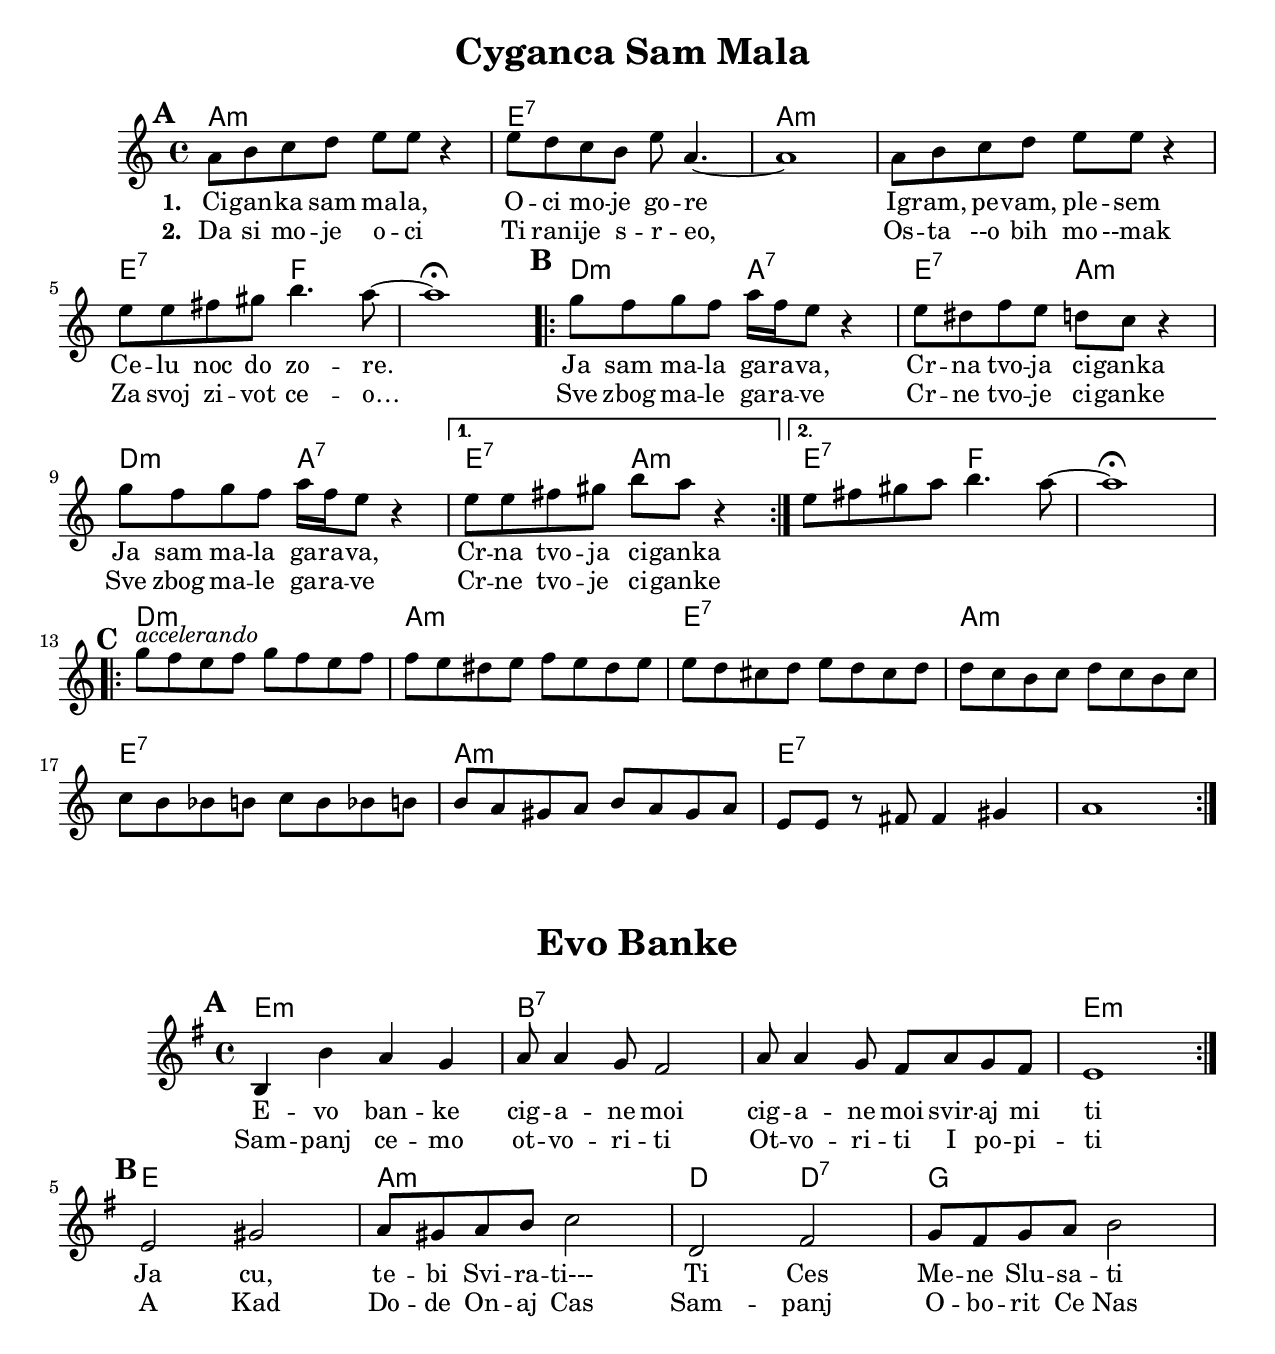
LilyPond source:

\version "2.18.0"
\include "english.ly"
\paper{
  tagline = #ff
  print-all-headers = ##t
  #(set-paper-size "letter")
}
date = #(strftime "%d-%m-%Y" (localtime (current-time)))


% \markup{ \italic{ \date }  }

%\markup{ Got something to say? }
\version "2.18.0"
\include "english.ly"
\paper{
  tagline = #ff
  print-all-headers = ##t
  #(set-paper-size "letter")
}
date = #(strftime "%d-%m-%Y" (localtime (current-time)))

%\markup{ \italic{ \date }  }

%\markup{ Got something to say? }

global = {
  \clef treble
  \key c\major
  \time 4/4
  \set Score.markFormatter = #format-mark-box-alphabet
}

%#################################### Melody ########################
%melody =  \transpose c d \relative c' {  %transpose for clarinet
melody = \relative c'' {
  \global
  %\partial 16*3 a16 d f   %lead in notes


  \mark \default
  a8 b c d e e r4
  %e8 d c b c a4.~
  e8 d c b e a,4.~
  a1
  a8 b c d e8 e r4 |
  e8 e fs gs b4. a8~
  a1\fermata

  %\key c\major
  \repeat volta 2{
    \mark \default
    %\repeat unfold 3{
    g8 f g f a16 f e8 r4
    e8 ds f e d c r4|

    g'8 f g f a16 f e8 r4
  }
  \alternative{
    {e8 e fs gs b a  r4}
    {
      e8 fs gs a  b4. a8~|
      a1\fermata
    }
  }

  %\bar"||"|
  \break
  \repeat volta 2{
    \mark \default
    g8 ^\markup {\italic {accelerando}} f e f g f e f
    f e ds e f e ds e
    e d cs d e d cs d
    d c b c d c b c

    c b bf b c b bf b
    b8 a gs a b a gs a|

    e8 e r8  fs8 fs4 gs4  |
    a1

  }

}
%################################# Lyrics #####################
\addlyrics{
  \set stanza = #"1. "

  Ci -- gan -- ka sam ma -- la,
  O -- ci mo -- je go -- re
  Ig -- ram, pe -- vam, ple -- sem
  Ce -- lu noc do zo -- re.

  Ja sam ma -- la﻿ ga -- ra -- va,
  Cr -- na tvo -- ja ci -- ganka
  Ja sam ma -- la﻿ ga -- ra -- va,
  Cr -- na tvo -- ja ci -- ganka
}
\addlyrics {
  \set stanza = #"2. "
  Da si mo -- je o -- ci
  Ti ran -- ije s -- r -- eo,
  Os -- ta --o bih mo --mak
  Za svoj zi -- vot ce -- o…

  Sve zbog ma -- le ga -- ra -- ve
  Cr -- ne tvo -- je ci -- ganke
  Sve zbog ma -- le ga -- ra -- ve
  Cr -- ne tvo -- je ci -- ganke
}
%{\addlyrics {
  \set stanza = #"3. "
  Kad ti o -- ci gle -- dam,
  Za -- bo -- ra -- vi tu -- gu
  Sr -- ce ho -- ce jed -- no,
  Ra -- zum tra -- zi dru -- go

  Sve zbog ma -- le ga -- ra -- ve
  Crne tvo -- je ci -- gan -- ke
   Sve zbog ma -- le ga -- ra -- ve
  Crne tvo -- je ci -- gan -- ke
%}


%################################# Chords #######################
harmonies = \chordmode {
  a1:m
  e1:7
  a1*2:m
  e2:7
  f2*3 % Dushka has the F only on last note of measure
  %
  d2:m a2:7
  e2:7 a2:m
  %d2:m a2:7
  %e2:7 a2:m
  d2:m a2:7
  e2:7 a2:m

  e2:7 f2~
  f1
%%%%%%%%
  d1:m
  a1:m
  e1:7
  a1:m
  e1:7
  a1:m
  e1:7

}

\score {
  <<
    \new ChordNames {
      \set chordChanges = ##t
      \harmonies
    }
    \new Staff   \melody
  >>
  \header{
    title= "Cyganca Sam Mala "
    subtitle=""
    composer= ""
    instrument =""
    arranger= ""
  }
  \layout{indent = 1.0\cm}
  \midi {
    \tempo 4 = 120

    % \midi { }
  }
}
%{
% more verses:
\markup{}
\markup {
  \fill-line {
    \hspace #0.1 % distance from left margin
    \column {
      \line { "1."
	\column {
	  ""
	}
      }
      \hspace #0.2 % vertical distance between verses
      \line { "2."
	\column {
	 ""
	}
      }
    }
    \hspace #0.1  % horiz. distance between columns
    \column {
      \line { "3."
	\column {
	  ""
	}
      }
      \hspace #0.2 % distance between verses
      \line { "4."
	\column {
	 ""
	}
      }
    }
    \hspace #0.1 % distance to right margin
  }
}

%}

%{
Ciganka sam mala,
Oci moje gore
Igram, pevam, plesem
Celu noc do zore.

Ja sam mala﻿ garava,
Crna tvoja ciganka x4

Da si moje oci
Ti ranije sreo,
Ostao bih momak
Za svoj zivot ceo…

Sve zbog male garave
Crne tvoje ciganke x4

Kad ti oci gledam,
Zaboravi tugu
Srce hoce jedno,
Razum trazi drugo

Sve zbog male garave
Crne tvoje ciganke x4

Evo banke cigane moj
Cigane moj, sviraj mi ti x2

Ja cu tebi pevati
Ti ces meni svirati

Evo banke cigane moj
Cigane moj, sviraj mi ti

Sampanj ce mo otvoriti
Otvoriti i popiti (x2)

A kad dodje onaj cas,
Sampanj obori ce nas

Evo banke cigane﻿ moj
Cigane moj, sviraj mi ti

Am a little gipsy girl (Translation)
Am a little gipsy girl
My eyes are burning
I play, sing and dance
All the night ’till dawn

I’m you little swarthy(?)
Dark-haired gipsy girl x4

Had you earlier met my eyes
You’d be a boy
For your entire life…
All because of your little swarthy
Dark-haired gipsy girl x4

When I look into your eyes
I forget﻿ all sorrow
The hart wants one thing
The mind yearns for another.

All because of your little swarthy
Dark-haired gipsy girl x4

%}


global = {
  \clef treble
  \key d \minor
  \time 4/4
  \set Score.markFormatter = #format-mark-box-alphabet
}

%#################################### Melody ########################
melody = \relative c' {
  \global
  %\partial 16*3 a16 d f   %lead in notes

  \repeat volta 2{
   \mark \default
   a4 a' g f
   g8 g4 f8 e2
   g8 g4 f8 e[ g f e]
   d1
  }
  %{
  \alternative {
    {
      \afterGrace g1{g'16 [d ef c] d [bf c a] g[d e fs] g[a bf c] }
    }


      {g'16 [d ef c] d [bf c a] g[d e fs] g [a g fs] }

  }
  %}

  \break

 \mark \default
  d2 fs
  %c8 [bf c d] ef16[  \footnote #'(-1 . 3) "Decoration"f ef d] a[bf f ef]
  g8[fs g a] bf2
  c,2 e
  f8[e f g] a2
  %bf8[a bf c] d16[ef d c] bf[a g fs]


  %{
  \alternative {
    {
      \afterGrace g1 \coda ^\markup{D.C. al Coda}{g'16 [d ef c] d [bf c a] g[d e fs] g[a bf c] }

    }

    {g'16 [d ef c] d [bf c a] g[d e fs] g [a g fs] }
  }

  %}


   \break
   %g2 ^\markup{Coda}( \coda g8) r r4|
   %e4-.-> d-.-> g2->


}

%################################# Lyrics #####################

\addlyrics {
  E -- vo ban -- ke
  cig -- a -- ne moi
  cig -- a -- ne moi
  svir  -- aj mi ti
  %\repeat unfold 16 \skip2
  Ja cu, te -- bi Svi -- ra -- ti---
  %\repeat unfold 7 \skip2
  Ti Ces Me -- ne Slu -- sa -- ti
  %\repeat unfold 7 \skip2
  % E -- vo ban -- ke
  %cig -- a -- ne moi
 % cig -- a -- ne moi
  %svir  -- aj mi ti
}
\addlyrics{
  %\repeat unfold 16 \skip2
  Sam -- panj ce -- mo ot -- vo -- ri -- ti
  %\repeat unfold 7 \skip2
Ot -- vo -- ri -- ti I po -- pi -- ti
}

\addlyrics{
  \repeat unfold 16 \skip2
  A Kad Do -- de On -- aj Cas
  %\repeat unfold 7 \skip2
  Sam -- panj O -- bo -- rit Ce Nas
}
%{
Sampanj cemo otvoriti
Otvoriti I popiti

A Kad Dode Onaj Cas
Sampanj Oborit Ce Nas
%}
%################################# Chords #######################
harmonies = \chordmode {
    d1:m
    a1*2:7
    %c2:m d2:7
    d1:m
    %b
    d1 %g2:7
    g1:m
    c2 c2:7
    f4*4 %d2:7


    %c
    %{
    g1:m
    d1:7
    c2:m d2:7 g1:m
    %d
    g2 g2:7 c1:m
    f2 f2:7
    bf4*3 d4:7
    g1:m
    d1:7
    c2:m d2:7
    g1:m
    %}
    %coda
    %g1:m
    %c4:m d4:7 g2:m

}

\score {
  <<
    \new ChordNames {
      \set chordChanges = ##t
      \transpose d e \harmonies
    }
    \new Voice = "one" { \autoBeamOff \transpose d e \melody }
  >>
  \header{
    title= "Evo Banke"
    subtitle=""
    composer= ""
    instrument =""
    arranger= ""
  }
  \layout{ }
  \midi {
    \tempo 4 = 120

    % \midi { }
  }
}
%{
% more verses:
\markup{}
\markup {
  \fill-line {
    \hspace #0.1 % distance from left margin
    \column {
      \line { "1."
	\column {
	  ""
	}
      }
      \hspace #0.2 % vertical distance between verses
      \line { "2."
	\column {
	 ""
	}
      }
    }
    \hspace #0.1  % horiz. distance between columns
    \column {
      \line { "3."
	\column {
	  ""
	}
      }
      \hspace #0.2 % distance between verses
      \line { "4."
	\column {
	 ""
	}

%}

